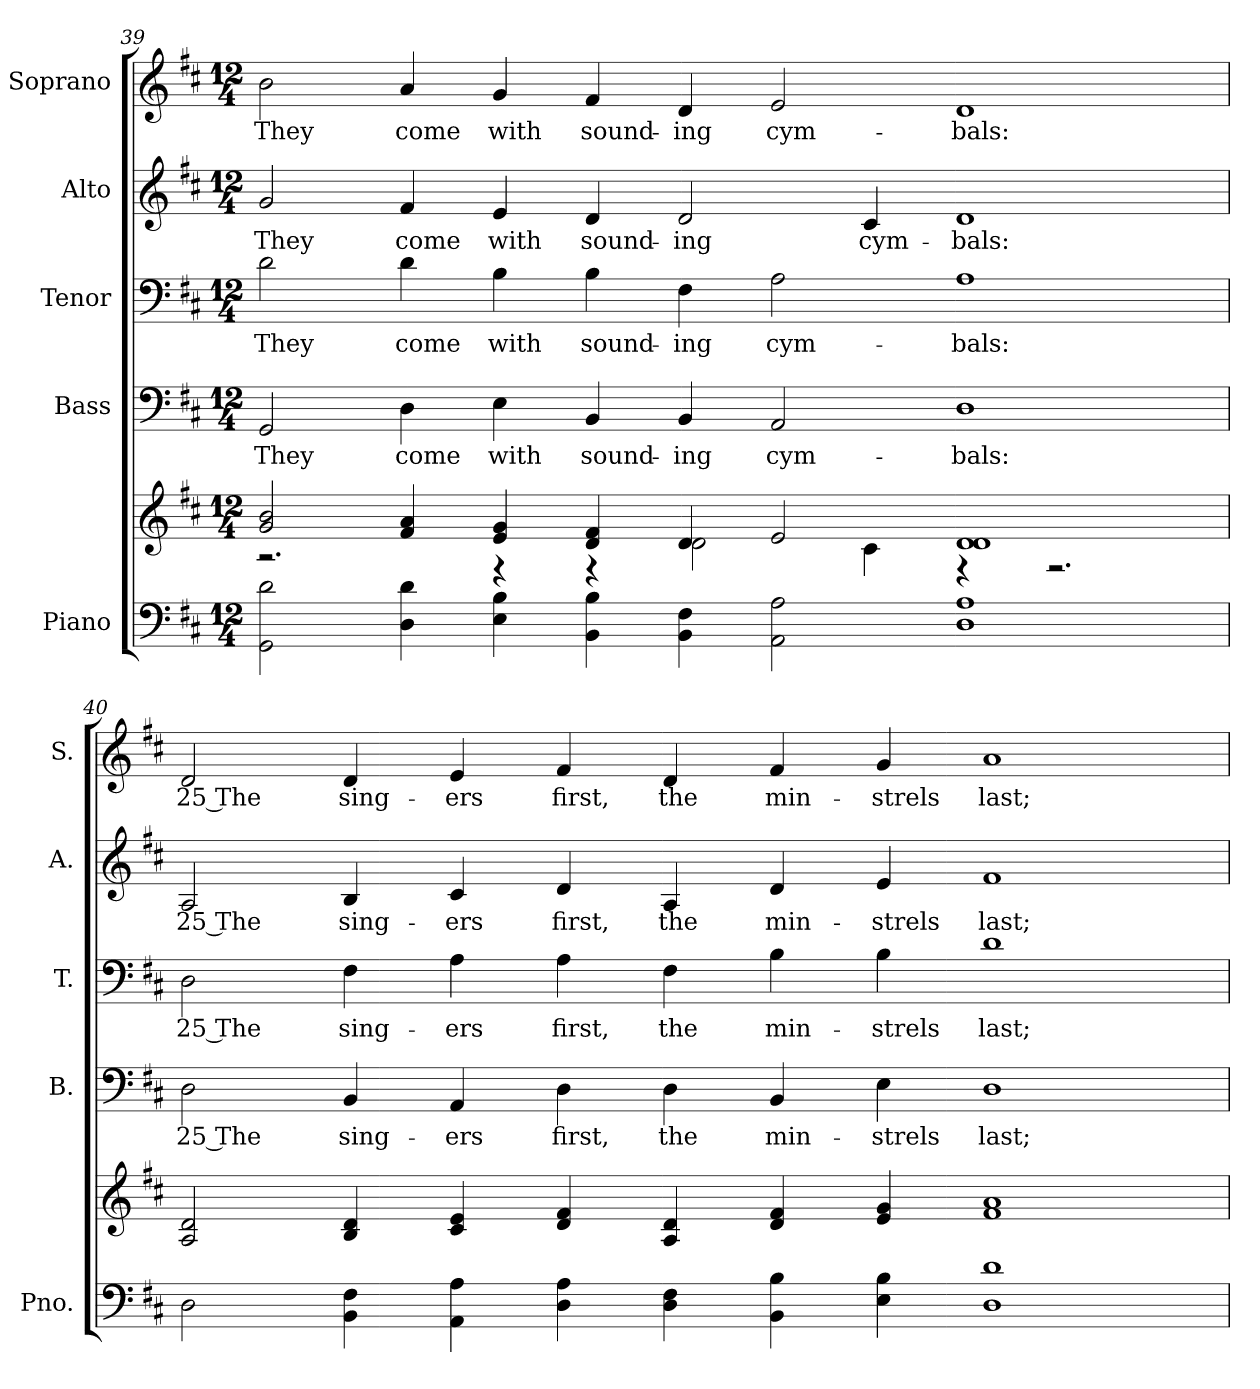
**kern	**kern	**kern	**text	**kern	**text	**kern	**text	**kern	**text
*part5	*part5	*part4	*part4	*part3	*part3	*part2	*part2	*part1	*part1
*staff6	*staff5	*staff4	*staff4	*staff3	*staff3	*staff2	*staff2	*staff1	*staff1
*I"Piano	*	*I"Bass	*	*I"Tenor	*	*I"Alto	*	*I"Soprano	*
*I'Pno.	*	*I'B.	*	*I'T.	*	*I'A.	*	*I'S.	*
!!LO:PB:g=z
*clefF4	*clefG2	*clefF4	*	*clefF4	*	*clefG2	*	*clefG2	*
*k[f#c#]	*k[f#c#]	*k[f#c#]	*	*k[f#c#]	*	*k[f#c#]	*	*k[f#c#]	*
*D:	*D:	*D:	*	*D:	*	*D:	*	*D:	*
*M12/4	*M12/4	*M12/4	*	*M12/4	*	*M12/4	*	*M12/4	*
=39	=39	=39	=39	=39	=39	=39	=39	=39	=39
*	*^	*	*	*	*	*	*	*	*
!	!	!	!	!LO:LY:b:color=#000000	!	!	!	!	!	!
!	!	!	!	!	!	!LO:LY:b:color=#000000	!	!	!	!
!	!	!	!	!	!	!	!	!LO:LY:b:color=#000000	!	!
!	!	!	!	!	!	!	!	!	!	!LO:LY:b:color=#000000
2GGi\ 2di	2gi/ 2bi	2.r	2GGi/	They	2di\	They	2gi/	They	2bi\	They
!	!	!	!	!LO:LY:b:color=#000000	!	!	!	!	!	!
!	!	!	!	!	!	!LO:LY:b:color=#000000	!	!	!	!
!	!	!	!	!	!	!	!	!LO:LY:b:color=#000000	!	!
!	!	!	!	!	!	!	!	!	!	!LO:LY:b:color=#000000
4Di\ 4di	4f#i/ 4ai	.	4Di\	come	4di\	come	4f#i/	come	4ai/	come
!	!	!	!	!LO:LY:b:color=#000000	!	!	!	!	!	!
!	!	!	!	!	!	!LO:LY:b:color=#000000	!	!	!	!
!	!	!	!	!	!	!	!	!LO:LY:b:color=#000000	!	!
!	!	!	!	!	!	!	!	!	!	!LO:LY:b:color=#000000
4Ei\ 4Bi	4ei/ 4gi	4r	4Ei\	with	4Bi\	with	4ei/	with	4gi/	with
!	!	!	!	!LO:LY:b:color=#000000	!	!	!	!	!	!
!	!	!	!	!	!	!LO:LY:b:color=#000000	!	!	!	!
!	!	!	!	!	!	!	!	!LO:LY:b:color=#000000	!	!
!	!	!	!	!	!	!	!	!	!	!LO:LY:b:color=#000000
4BBi\ 4Bi	4di/ 4f#i	4r	4BBi/	sound-	4Bi\	sound-	4di/	sound-	4f#i/	sound-
!	!	!	!	!LO:LY:b:color=#000000	!	!	!	!	!	!
!	!	!	!	!	!	!LO:LY:b:color=#000000	!	!	!	!
!	!	!	!	!	!	!	!	!LO:LY:b:color=#000000	!	!
!	!	!	!	!	!	!	!	!	!	!LO:LY:b:color=#000000
4BBi\ 4F#i	4di/	2di\	4BBi/	-ing	4F#i\	-ing	2di/	-ing	4di/	-ing
!	!	!	!	!LO:LY:b:color=#000000	!	!	!	!	!	!
!	!	!	!	!	!	!LO:LY:b:color=#000000	!	!	!	!
!	!	!	!	!	!	!	!	!	!	!LO:LY:b:color=#000000
2AAi\ 2Ai	2ei/	.	2AAi/	cym-	2Ai\	cym-	.	.	2ei/	cym-
!	!	!	!	!	!	!	!	!LO:LY:b:color=#000000	!	!
.	.	4c#i\	.	.	.	.	4c#i/	cym-	.	.
!	!	!	!	!LO:LY:b:color=#000000	!	!	!	!	!	!
!	!	!	!	!	!	!LO:LY:b:color=#000000	!	!	!	!
!	!	!	!	!	!	!	!	!LO:LY:b:color=#000000	!	!
!	!	!	!	!	!	!	!	!	!	!LO:LY:b:color=#000000
1Di 1Ai	1di 1di	4r	1Di	-bals:	1Ai	-bals:	1di	-bals:	1di	-bals:
.	.	2.r	.	.	.	.	.	.	.	.
*	*v	*v	*	*	*	*	*	*	*	*
=40	=40	=40	=40	=40	=40	=40	=40	=40	=40
*	*^	*	*	*	*	*	*	*	*
!	!	!	!	!LO:LY:b:color=#000000	!	!	!	!	!	!
*	*v	*v	*	*	*	*	*	*	*	*
*	*^	*	*	*	*	*	*	*	*
!	!	!	!	!	!	!LO:LY:b:color=#000000	!	!	!	!
*	*v	*v	*	*	*	*	*	*	*	*
*	*^	*	*	*	*	*	*	*	*
!	!	!	!	!	!	!	!	!LO:LY:b:color=#000000	!	!
*	*v	*v	*	*	*	*	*	*	*	*
*	*^	*	*	*	*	*	*	*	*
!	!	!	!	!	!	!	!	!	!	!LO:LY:b:color=#000000
*	*v	*v	*	*	*	*	*	*	*	*
2Di\	2Ai/ 2di	2Di\	25 The	2Di\	25 The	2Ai/	25 The	2di/	25 The
!	!	!	!LO:LY:b:color=#000000	!	!	!	!	!	!
!	!	!	!	!	!LO:LY:b:color=#000000	!	!	!	!
!	!	!	!	!	!	!	!LO:LY:b:color=#000000	!	!
!	!	!	!	!	!	!	!	!	!LO:LY:b:color=#000000
4BBi\ 4F#i	4Bi/ 4di	4BBi/	sing-	4F#i\	sing-	4Bi/	sing-	4di/	sing-
!	!	!	!LO:LY:b:color=#000000	!	!	!	!	!	!
!	!	!	!	!	!LO:LY:b:color=#000000	!	!	!	!
!	!	!	!	!	!	!	!LO:LY:b:color=#000000	!	!
!	!	!	!	!	!	!	!	!	!LO:LY:b:color=#000000
4AAi\ 4Ai	4c#i/ 4ei	4AAi/	-ers	4Ai\	-ers	4c#i/	-ers	4ei/	-ers
!	!	!	!LO:LY:b:color=#000000	!	!	!	!	!	!
!	!	!	!	!	!LO:LY:b:color=#000000	!	!	!	!
!	!	!	!	!	!	!	!LO:LY:b:color=#000000	!	!
!	!	!	!	!	!	!	!	!	!LO:LY:b:color=#000000
4Di\ 4Ai	4di/ 4f#i	4Di\	first,	4Ai\	first,	4di/	first,	4f#i/	first,
!	!	!	!LO:LY:b:color=#000000	!	!	!	!	!	!
!	!	!	!	!	!LO:LY:b:color=#000000	!	!	!	!
!	!	!	!	!	!	!	!LO:LY:b:color=#000000	!	!
!	!	!	!	!	!	!	!	!	!LO:LY:b:color=#000000
4Di\ 4F#i	4Ai/ 4di	4Di\	the	4F#i\	the	4Ai/	the	4di/	the
!	!	!	!LO:LY:b:color=#000000	!	!	!	!	!	!
!	!	!	!	!	!LO:LY:b:color=#000000	!	!	!	!
!	!	!	!	!	!	!	!LO:LY:b:color=#000000	!	!
!	!	!	!	!	!	!	!	!	!LO:LY:b:color=#000000
4BBi\ 4Bi	4di/ 4f#i	4BBi/	min-	4Bi\	min-	4di/	min-	4f#i/	min-
!	!	!	!LO:LY:b:color=#000000	!	!	!	!	!	!
!	!	!	!	!	!LO:LY:b:color=#000000	!	!	!	!
!	!	!	!	!	!	!	!LO:LY:b:color=#000000	!	!
!	!	!	!	!	!	!	!	!	!LO:LY:b:color=#000000
4Ei\ 4Bi	4ei/ 4gi	4Ei\	-strels	4Bi\	-strels	4ei/	-strels	4gi/	-strels
!	!	!	!LO:LY:b:color=#000000	!	!	!	!	!	!
!	!	!	!	!	!LO:LY:b:color=#000000	!	!	!	!
!	!	!	!	!	!	!	!LO:LY:b:color=#000000	!	!
!	!	!	!	!	!	!	!	!	!LO:LY:b:color=#000000
1Di 1di	1f#i 1ai	1Di	last;	1di	last;	1f#i	last;	1ai	last;
=	=	=	=	=	=	=	=	=	=
*-	*-	*-	*-	*-	*-	*-	*-	*-	*-
